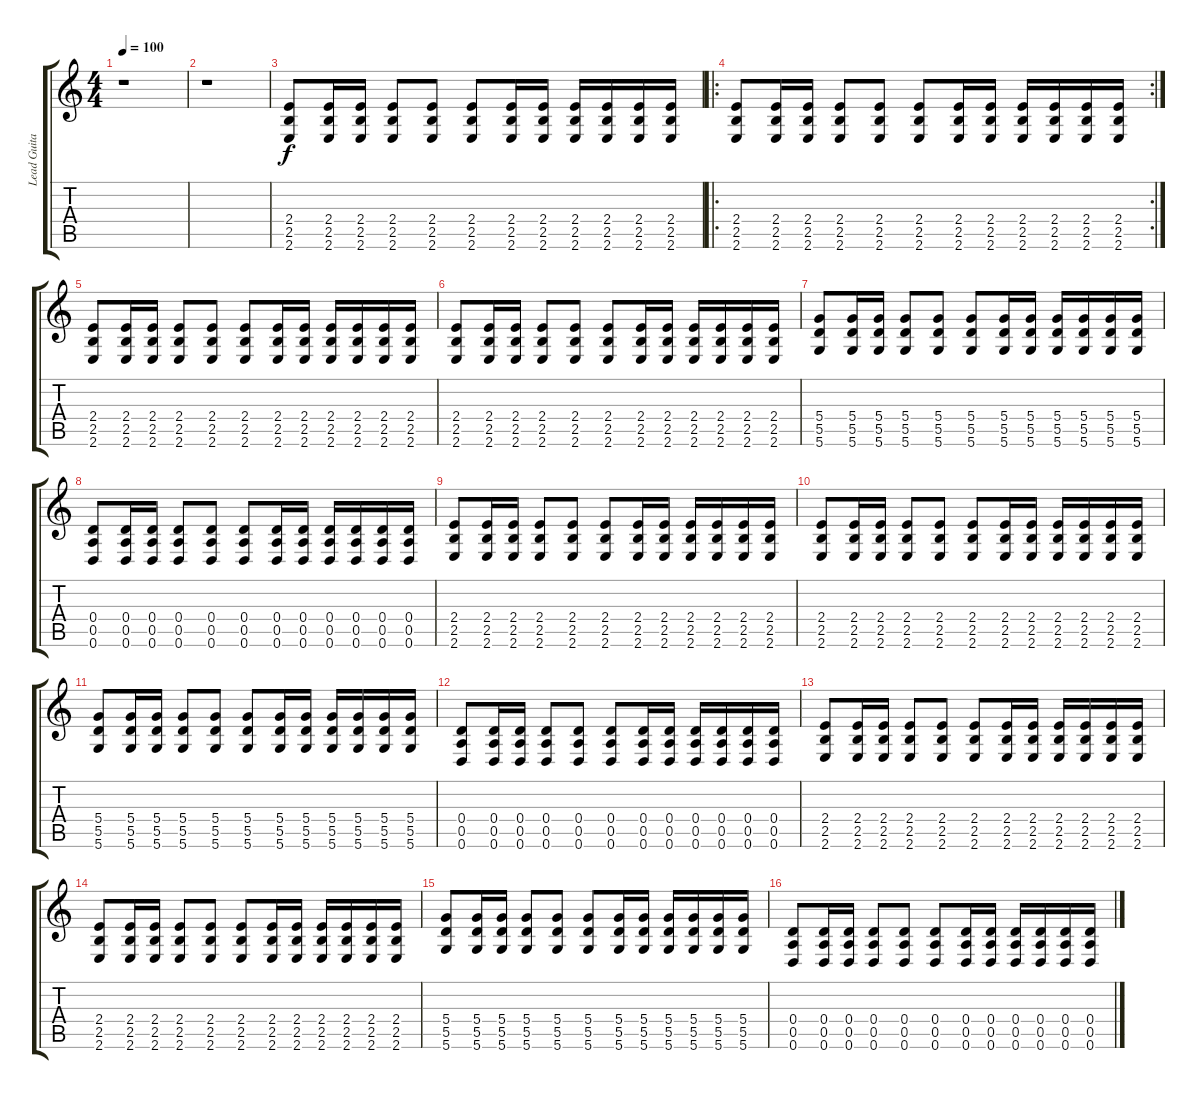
\track ("Lead Guitar" "Lead Guita") {instrument distortionguitar}
\staff {score tabs}
\tuning (E4 B3 G3 D3 A2 D2) {hide}
\ts (4 4)
\tempo 100
\clef g2
\ks c
r.1{dy f} |
r.1 |
(2.4 2.5 2.6).8 (2.4 2.5 2.6).16 (2.4 2.5 2.6).16 (2.4 2.5 2.6).8 (2.4 2.5 2.6).8 (2.4 2.5 2.6).8 (2.4 2.5 2.6).16 (2.4 2.5 2.6).16 (2.4 2.5 2.6).16 (2.4 2.5 2.6).16 (2.4 2.5 2.6).16 (2.4 2.5 2.6).16 |
\ro
\rc 2
(2.4 2.5 2.6).8 (2.4 2.5 2.6).16 (2.4 2.5 2.6).16 (2.4 2.5 2.6).8 (2.4 2.5 2.6).8 (2.4 2.5 2.6).8 (2.4 2.5 2.6).16 (2.4 2.5 2.6).16 (2.4 2.5 2.6).16 (2.4 2.5 2.6).16 (2.4 2.5 2.6).16 (2.4 2.5 2.6).16 |
(2.4 2.5 2.6).8 (2.4 2.5 2.6).16 (2.4 2.5 2.6).16 (2.4 2.5 2.6).8 (2.4 2.5 2.6).8 (2.4 2.5 2.6).8 (2.4 2.5 2.6).16 (2.4 2.5 2.6).16 (2.4 2.5 2.6).16 (2.4 2.5 2.6).16 (2.4 2.5 2.6).16 (2.4 2.5 2.6).16 |
(2.4 2.5 2.6).8 (2.4 2.5 2.6).16 (2.4 2.5 2.6).16 (2.4 2.5 2.6).8 (2.4 2.5 2.6).8 (2.4 2.5 2.6).8 (2.4 2.5 2.6).16 (2.4 2.5 2.6).16 (2.4 2.5 2.6).16 (2.4 2.5 2.6).16 (2.4 2.5 2.6).16 (2.4 2.5 2.6).16 |
(5.4 5.5 5.6).8 (5.4 5.5 5.6).16 (5.4 5.5 5.6).16 (5.4 5.5 5.6).8 (5.4 5.5 5.6).8 (5.4 5.5 5.6).8 (5.4 5.5 5.6).16 (5.4 5.5 5.6).16 (5.4 5.5 5.6).16 (5.4 5.5 5.6).16 (5.4 5.5 5.6).16 (5.4 5.5 5.6).16 |
(0.4 0.5 0.6).8 (0.4 0.5 0.6).16 (0.4 0.5 0.6).16 (0.4 0.5 0.6).8 (0.4 0.5 0.6).8 (0.4 0.5 0.6).8 (0.4 0.5 0.6).16 (0.4 0.5 0.6).16 (0.4 0.5 0.6).16 (0.4 0.5 0.6).16 (0.4 0.5 0.6).16 (0.4 0.5 0.6).16 |
(2.4 2.5 2.6).8 (2.4 2.5 2.6).16 (2.4 2.5 2.6).16 (2.4 2.5 2.6).8 (2.4 2.5 2.6).8 (2.4 2.5 2.6).8 (2.4 2.5 2.6).16 (2.4 2.5 2.6).16 (2.4 2.5 2.6).16 (2.4 2.5 2.6).16 (2.4 2.5 2.6).16 (2.4 2.5 2.6).16 |
(2.4 2.5 2.6).8 (2.4 2.5 2.6).16 (2.4 2.5 2.6).16 (2.4 2.5 2.6).8 (2.4 2.5 2.6).8 (2.4 2.5 2.6).8 (2.4 2.5 2.6).16 (2.4 2.5 2.6).16 (2.4 2.5 2.6).16 (2.4 2.5 2.6).16 (2.4 2.5 2.6).16 (2.4 2.5 2.6).16 |
(5.4 5.5 5.6).8 (5.4 5.5 5.6).16 (5.4 5.5 5.6).16 (5.4 5.5 5.6).8 (5.4 5.5 5.6).8 (5.4 5.5 5.6).8 (5.4 5.5 5.6).16 (5.4 5.5 5.6).16 (5.4 5.5 5.6).16 (5.4 5.5 5.6).16 (5.4 5.5 5.6).16 (5.4 5.5 5.6).16 |
(0.4 0.5 0.6).8 (0.4 0.5 0.6).16 (0.4 0.5 0.6).16 (0.4 0.5 0.6).8 (0.4 0.5 0.6).8 (0.4 0.5 0.6).8 (0.4 0.5 0.6).16 (0.4 0.5 0.6).16 (0.4 0.5 0.6).16 (0.4 0.5 0.6).16 (0.4 0.5 0.6).16 (0.4 0.5 0.6).16 |
(2.4 2.5 2.6).8 (2.4 2.5 2.6).16 (2.4 2.5 2.6).16 (2.4 2.5 2.6).8 (2.4 2.5 2.6).8 (2.4 2.5 2.6).8 (2.4 2.5 2.6).16 (2.4 2.5 2.6).16 (2.4 2.5 2.6).16 (2.4 2.5 2.6).16 (2.4 2.5 2.6).16 (2.4 2.5 2.6).16 |
(2.4 2.5 2.6).8 (2.4 2.5 2.6).16 (2.4 2.5 2.6).16 (2.4 2.5 2.6).8 (2.4 2.5 2.6).8 (2.4 2.5 2.6).8 (2.4 2.5 2.6).16 (2.4 2.5 2.6).16 (2.4 2.5 2.6).16 (2.4 2.5 2.6).16 (2.4 2.5 2.6).16 (2.4 2.5 2.6).16 |
(5.4 5.5 5.6).8 (5.4 5.5 5.6).16 (5.4 5.5 5.6).16 (5.4 5.5 5.6).8 (5.4 5.5 5.6).8 (5.4 5.5 5.6).8 (5.4 5.5 5.6).16 (5.4 5.5 5.6).16 (5.4 5.5 5.6).16 (5.4 5.5 5.6).16 (5.4 5.5 5.6).16 (5.4 5.5 5.6).16 |
(0.4 0.5 0.6).8 (0.4 0.5 0.6).16 (0.4 0.5 0.6).16 (0.4 0.5 0.6).8 (0.4 0.5 0.6).8 (0.4 0.5 0.6).8 (0.4 0.5 0.6).16 (0.4 0.5 0.6).16 (0.4 0.5 0.6).16 (0.4 0.5 0.6).16 (0.4 0.5 0.6).16 (0.4 0.5 0.6).16
